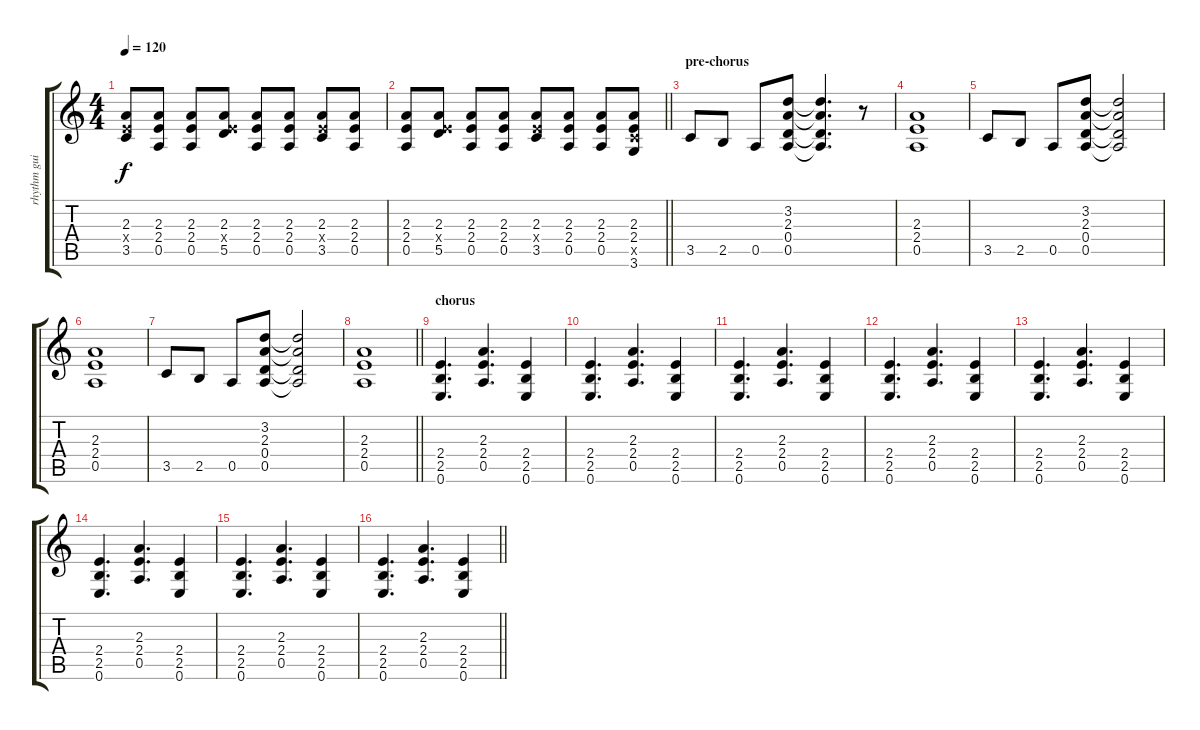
\track ("rhythm guitar" "rhythm gui") {instrument overdrivenguitar}
\staff {score tabs}
\tuning (E4 B3 G3 D3 A2 E2) {hide}
\ts (4 4)
\tempo 120
\clef g2
\ks c
(2.3 2.4{x} 3.5).8{dy f} (2.3 2.4 0.5).8 (2.3 2.4 0.5).8 (2.3 2.4{x} 5.5).8 (2.3 2.4 0.5).8 (2.3 2.4 0.5).8 (2.3 2.4{x} 3.5).8 (2.3 2.4 0.5).8 |
\barLineRight lightlight
(2.3 2.4 0.5).8 (2.3 2.4{x} 5.5).8 (2.3 2.4 0.5).8 (2.3 2.4 0.5).8 (2.3 2.4{x} 3.5).8 (2.3 2.4 0.5).8 (2.3 2.4 0.5).8 (2.3 2.4 3.5{x} 3.6).8 |
\section ("" "pre-chorus")
3.5.8 2.5.8 0.5.8 (3.2 2.3 0.4 0.5).8 (3.2{t} 2.3{t} 0.4{t} 0.5{t}).4{d} r.8 |
(2.3 2.4 0.5).1 |
3.5.8 2.5.8 0.5.8 (3.2 2.3 0.4 0.5).8 (3.2{t} 2.3{t} 0.4{t} 0.5{t}).2 |
(2.3 2.4 0.5).1 |
3.5.8 2.5.8 0.5.8 (3.2 2.3 0.4 0.5).8 (3.2{t} 2.3{t} 0.4{t} 0.5{t}).2 |
\barLineRight lightlight
(2.3 2.4 0.5).1 |
\section ("" "chorus")
(2.4 2.5 0.6).4{d} (2.3 2.4 0.5).4{d} (2.4 2.5 0.6).4 |
(2.4 2.5 0.6).4{d} (2.3 2.4 0.5).4{d} (2.4 2.5 0.6).4 |
(2.4 2.5 0.6).4{d} (2.3 2.4 0.5).4{d} (2.4 2.5 0.6).4 |
(2.4 2.5 0.6).4{d} (2.3 2.4 0.5).4{d} (2.4 2.5 0.6).4 |
(2.4 2.5 0.6).4{d} (2.3 2.4 0.5).4{d} (2.4 2.5 0.6).4 |
(2.4 2.5 0.6).4{d} (2.3 2.4 0.5).4{d} (2.4 2.5 0.6).4 |
(2.4 2.5 0.6).4{d} (2.3 2.4 0.5).4{d} (2.4 2.5 0.6).4 |
\barLineRight lightlight
(2.4 2.5 0.6).4{d} (2.3 2.4 0.5).4{d} (2.4 2.5 0.6).4
